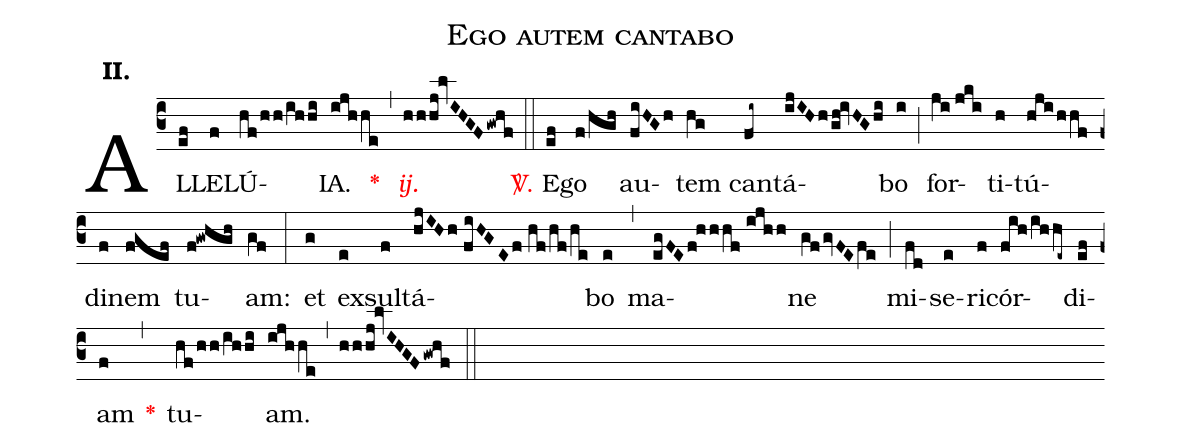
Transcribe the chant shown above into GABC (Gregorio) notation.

name:Ego autem cantabo;
mode:II.;
office-part:Alleluia;
%%
(c3) AL(ef)LE(f)LÚ(hf/hh/ihhi)IA.(ijhhe) <v>\red{*}</v>(,) <v>\redit{ij.}</v>(hhhj!lvIHGF/gwhf) (::) <v>\red{\Vbar.}</v> E(ef)go(f/hgh) au(fiHGh)tem(hg) can(fi~)tá(ijIH/h/gh!ivHG/hi)bo(i) (;) for(ji//jki)ti(h)tú(hji/hhf)di(f)nem(fgef) tu(f!gwhgh)am:(gf) (:) et(g) ex(e)sul(f)tá(hjIH/h//fiHGE/f//hf/hf/he)bo(e) (,) ma(egFE/f!hhhf//ijhh)ne(gf/gvFE/fe) (;) mi(fd)se(e)ri(f)cór(fih/ihhe~)di(ef)am(f) <v>\red{*}</v>(,) tu(hf/hh/ihhi)am.(ijhhe) (,) (hhhj!lvIHGF/gwhf) (::)
